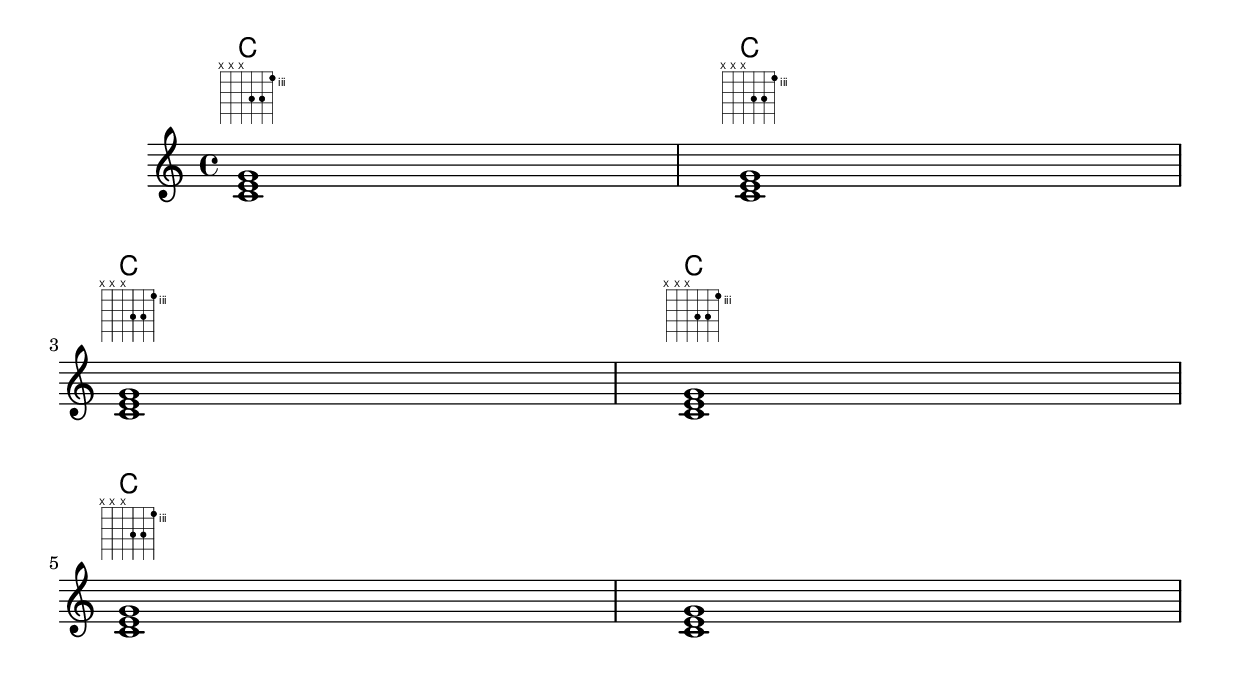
\version "2.13.0"

\header {
  lsrtags = "fretted-strings"
  texidoc = "FretBoards can be set to display only when the chord changes
or at the beginning of a new line."
  doctitle = "Fretboard chordchanges"
}

myChords = \chordmode {
  c1 c1 \break
  c1 c1 \break
  \set chordChanges = ##t
  c1 c1 \break
}

<<
  \new ChordNames { \myChords }
  \new FretBoards { \myChords }
  \new Staff { \myChords }
>>
